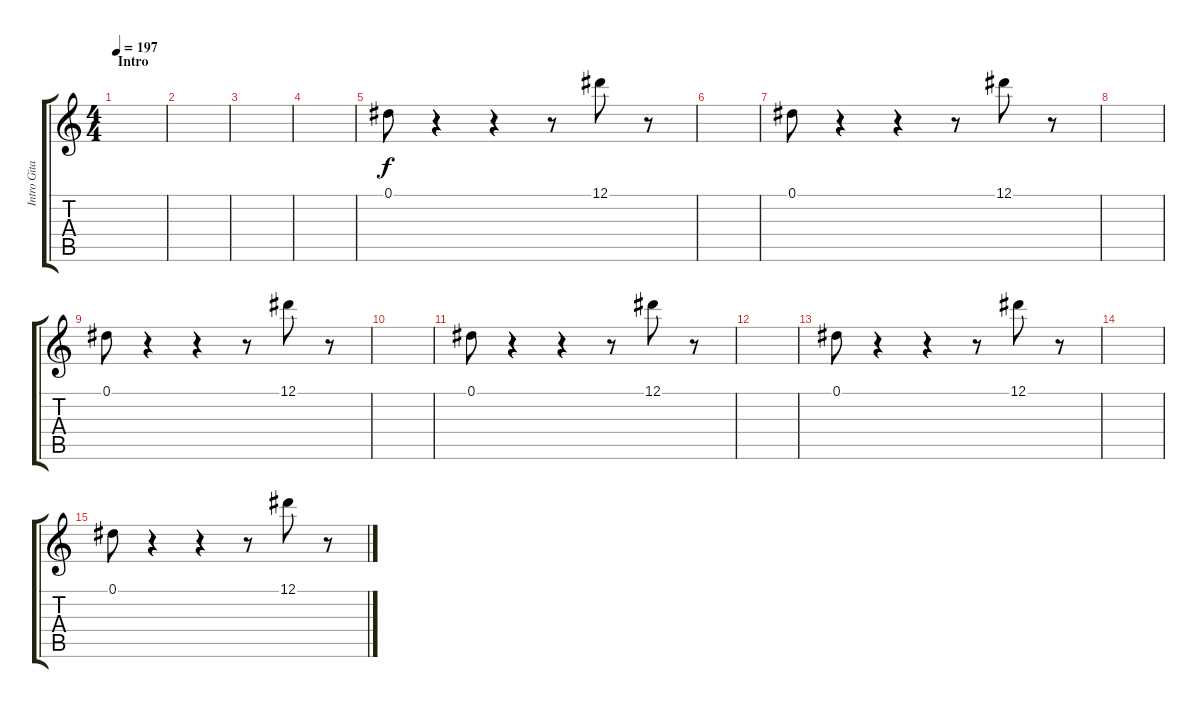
\track ("Intro Gitarre" "Intro Gita") {instrument overdrivenguitar}
\staff {score tabs}
\tuning (Eb4 Bb3 Gb3 Db3 Ab2 Eb2) {hide}
\ts (4 4)
\section ("" "Intro")
\tempo 197
\clef g2
\ks c
|
|
|
|
0.1.8 r.4 r.4 r.8 12.1.8 r.8 |
|
0.1.8 r.4 r.4 r.8 12.1.8 r.8 |
|
0.1.8 r.4 r.4 r.8 12.1.8 r.8 |
|
0.1.8 r.4 r.4 r.8 12.1.8 r.8 |
|
0.1.8 r.4 r.4 r.8 12.1.8 r.8 |
|
0.1.8 r.4 r.4 r.8 12.1.8 r.8
